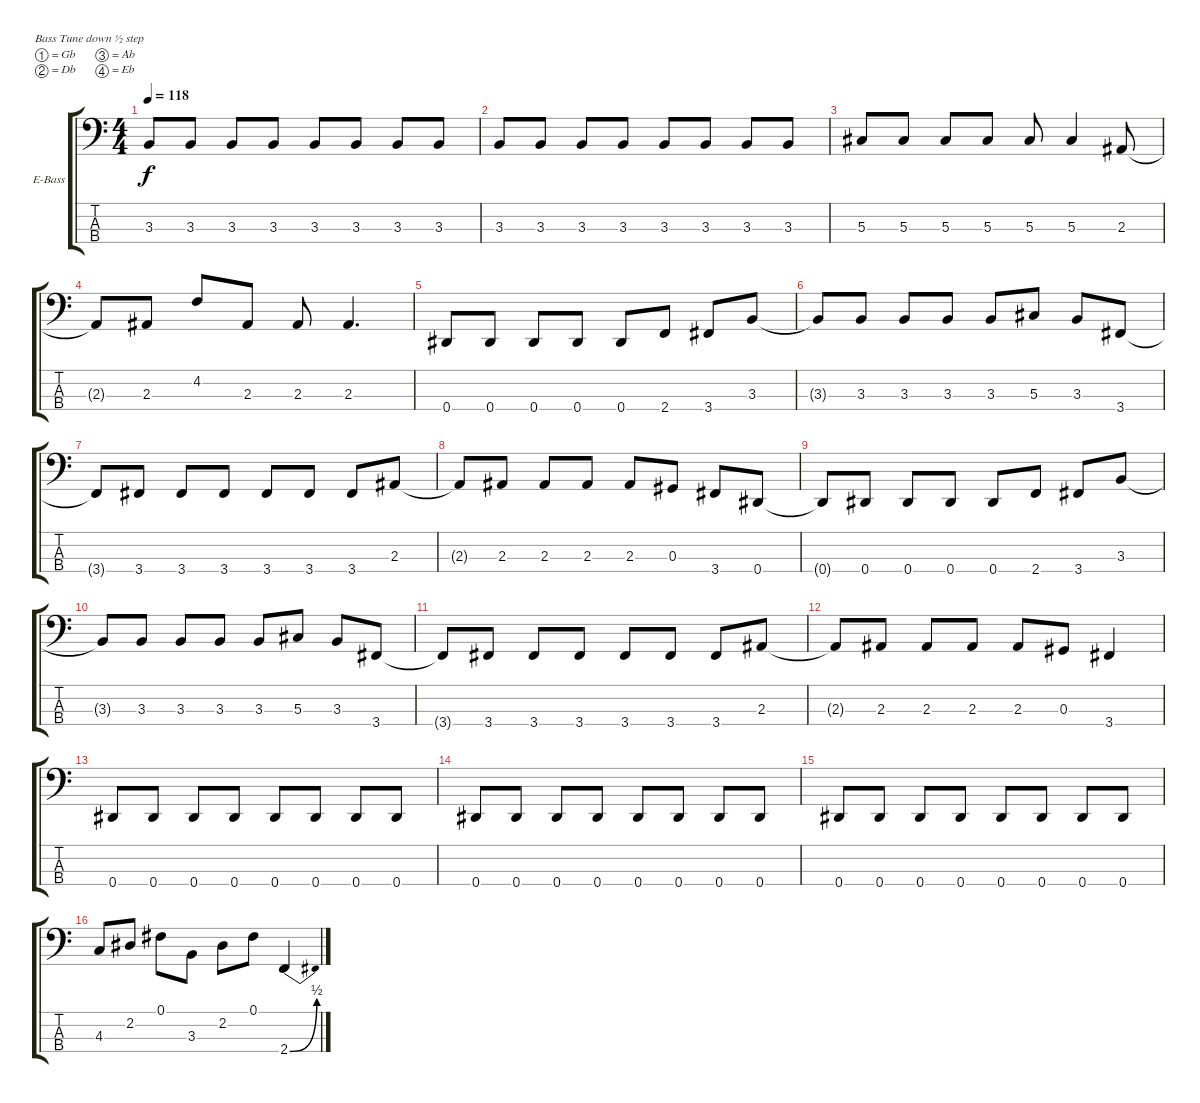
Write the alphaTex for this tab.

\bracketExtendMode groupsimilarinstruments
\firstSystemTrackNameOrientation horizontal
\otherSystemsTrackNameOrientation horizontal
\track ("Äîðîæêà 2" "E-Bass") {instrument electricbassfinger}
\staff {score tabs}
\tuning (Gb2 Db2 Ab1 Eb1)
\ts (4 4)
\tempo 118
\clef f4
\ks c
3.3.8{dy f} 3.3.8 3.3.8 3.3.8 3.3.8 3.3.8 3.3.8 3.3.8 |
3.3.8 3.3.8 3.3.8 3.3.8 3.3.8 3.3.8 3.3.8 3.3.8 |
5.3.8 5.3.8 5.3.8 5.3.8 5.3.8 5.3.4 2.3.8 |
2.3{t}.8 2.3.8 4.2.8 2.3.8 2.3.8 2.3.4{d} |
0.4.8 0.4.8 0.4.8 0.4.8 0.4.8 2.4.8 3.4.8 3.3.8 |
3.3{t}.8 3.3.8 3.3.8 3.3.8 3.3.8 5.3.8 3.3.8 3.4.8 |
3.4{t}.8 3.4.8 3.4.8 3.4.8 3.4.8 3.4.8 3.4.8 2.3.8 |
2.3{t}.8 2.3.8 2.3.8 2.3.8 2.3.8 0.3.8 3.4.8 0.4.8 |
0.4{t}.8 0.4.8 0.4.8 0.4.8 0.4.8 2.4.8 3.4.8 3.3.8 |
3.3{t}.8 3.3.8 3.3.8 3.3.8 3.3.8 5.3.8 3.3.8 3.4.8 |
3.4{t}.8 3.4.8 3.4.8 3.4.8 3.4.8 3.4.8 3.4.8 2.3.8 |
2.3{t}.8 2.3.8 2.3.8 2.3.8 2.3.8 0.3.8 3.4.4 |
0.4.8 0.4.8 0.4.8 0.4.8 0.4.8 0.4.8 0.4.8 0.4.8 |
0.4.8 0.4.8 0.4.8 0.4.8 0.4.8 0.4.8 0.4.8 0.4.8 |
0.4.8 0.4.8 0.4.8 0.4.8 0.4.8 0.4.8 0.4.8 0.4.8 |
4.3.8 2.2.8 0.1.8 3.3.8 2.2.8 0.1.8 2.4{be (bend 0 0 60 2)}.4
